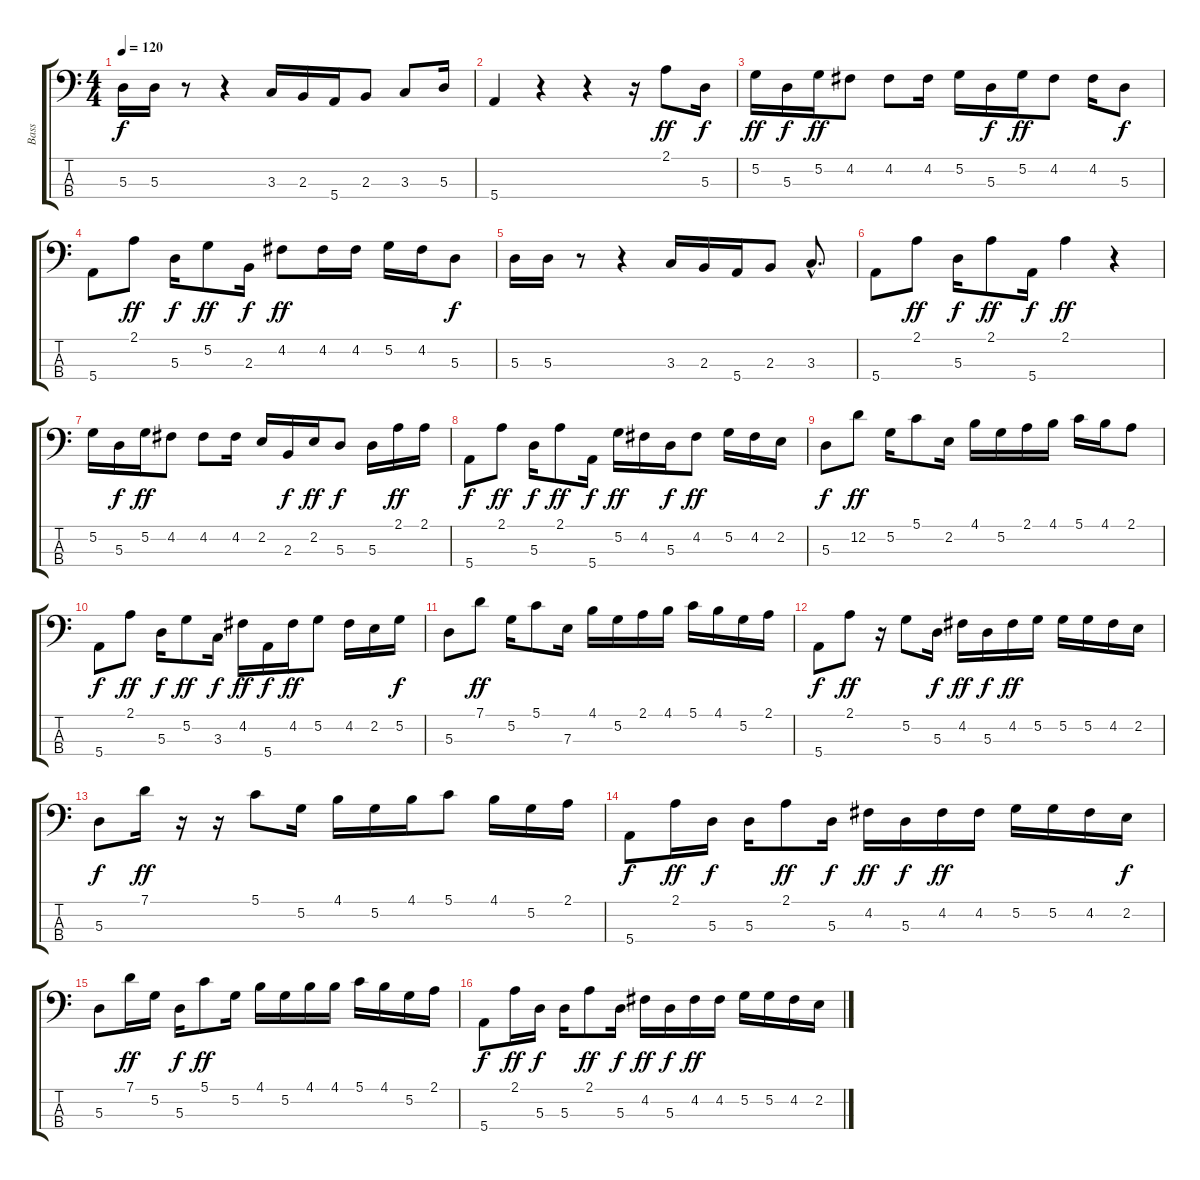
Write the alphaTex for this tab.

\track ("Bass" "Bass") {instrument electricbasspick}
\staff {score tabs}
\tuning (G2 D2 A1 E1) {hide}
\ts (4 4)
\tempo 120
\clef f4
\ks c
5.3.16{dy f} 5.3.16 r.8 r.4 3.3.16 2.3.16 5.4.16 2.3.8 3.3.8 5.3.16 |
5.4.4 r.4 r.4 r.16 2.1.8{dy ff} 5.3.16{dy f} |
5.2.16{dy ff} 5.3.16{dy f} 5.2.16{dy ff} 4.2.8 4.2.8 4.2.16 5.2.16 5.3.16{dy f} 5.2.16{dy ff} 4.2.8 4.2.16 5.3.8{dy f} |
5.4.8 2.1.8{dy ff} 5.3.16{dy f} 5.2.8{dy ff} 2.3.16{dy f} 4.2.8{dy ff} 4.2.16 4.2.16 5.2.16 4.2.16 5.3.8{dy f} |
5.3.16 5.3.16 r.8 r.4 3.3.16 2.3.16 5.4.16 2.3.8 3.3{hac}.8{d} |
5.4.8 2.1.8{dy ff} 5.3.16{dy f} 2.1.8{dy ff} 5.4.16{dy f} 2.1.4{dy ff} r.4 |
5.2.16 5.3.16{dy f} 5.2.16{dy ff} 4.2.8 4.2.8 4.2.16 2.2.16 2.3.16{dy f} 2.2.16{dy ff} 5.3.8{dy f} 5.3.16 2.1.16{dy ff} 2.1.16 |
5.4.8{dy f} 2.1.8{dy ff} 5.3.16{dy f} 2.1.8{dy ff} 5.4.16{dy f} 5.2.16{dy ff} 4.2.16 5.3.16{dy f} 4.2.8{dy ff} 5.2.16 4.2.16 2.2.16 |
5.3.8{dy f} 12.2.8{dy ff} 5.2.16 5.1.8 2.2.16 4.1.16 5.2.16 2.1.16 4.1.16 5.1.16 4.1.16 2.1.8 |
5.4.8{dy f} 2.1.8{dy ff} 5.3.16{dy f} 5.2.8{dy ff} 3.3.16{dy f} 4.2.16{dy ff} 5.4.16{dy f} 4.2.16{dy ff} 5.2.8 4.2.16 2.2.16 5.2.16{dy f} |
5.3.8 7.1.8{dy ff} 5.2.16 5.1.8 7.3.16 4.1.16 5.2.16 2.1.16 4.1.16 5.1.16 4.1.16 5.2.16 2.1.16 |
5.4.8{dy f} 2.1.8{dy ff} r.16 5.2.8 5.3.16{dy f} 4.2.16{dy ff} 5.3.16{dy f} 4.2.16{dy ff} 5.2.16 5.2.16 5.2.16 4.2.16 2.2.16 |
5.3.8{dy f} 7.1.16{dy ff} r.16 r.16 5.1.8 5.2.16 4.1.16 5.2.16 4.1.16 5.1.8 4.1.16 5.2.16 2.1.16 |
5.4.8{dy f} 2.1.16{dy ff} 5.3.16{dy f} 5.3.16 2.1.8{dy ff} 5.3.16{dy f} 4.2.16{dy ff} 5.3.16{dy f} 4.2.16{dy ff} 4.2.16 5.2.16 5.2.16 4.2.16 2.2.16{dy f} |
5.3.8 7.1.16{dy ff} 5.2.16 5.3.16{dy f} 5.1.8{dy ff} 5.2.16 4.1.16 5.2.16 4.1.16 4.1.16 5.1.16 4.1.16 5.2.16 2.1.16 |
5.4.8{dy f} 2.1.16{dy ff} 5.3.16{dy f} 5.3.16 2.1.8{dy ff} 5.3.16{dy f} 4.2.16{dy ff} 5.3.16{dy f} 4.2.16{dy ff} 4.2.16 5.2.16 5.2.16 4.2.16 2.2.16
